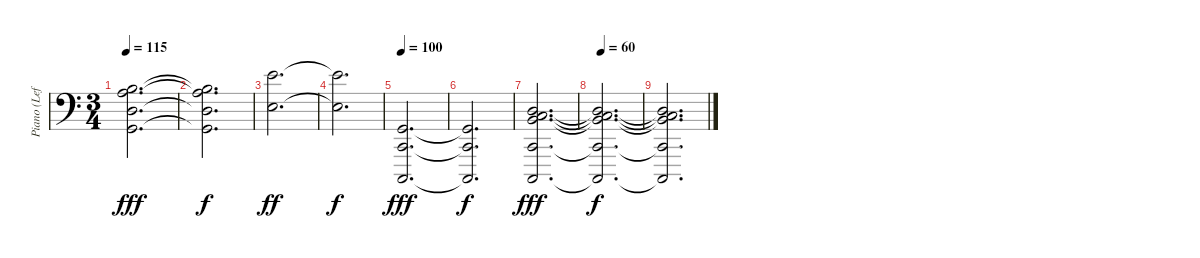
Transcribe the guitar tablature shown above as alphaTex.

\track ("Piano (Left)" "Piano (Lef") {instrument acousticgrandpiano}
\staff {score}
\tuning (B2 G2 D2 A1 E1 B0 Gb0) {hide}
\ts (3 4)
\section ("" "")
\tempo 115
\clef f4
\ks c
(12.1 14.2 12.3 15.5).2{d dy fff} |
(12.1{t} 14.2{t} 12.3{t} 15.5{t}).2{d dy f} |
(17.1 19.4).2{d dy ff} |
(17.1{t} 19.4{t}).2{d dy f} |
\tempo 100
(0.2 3.4 1.6).2{d dy fff} |
(0.2{t} 3.4{t} 1.6{t}).2{d dy f} |
(0.1 7.2 10.3 8.5 6.7).2{d dy fff} |
\tempo 60
(0.1{t} 7.2{t} 10.3{t} 8.5{t} 6.7{t}).2{d dy f} |
(0.1{t} 7.2{t} 10.3{t} 8.5{t} 6.7{t}).2{d}
